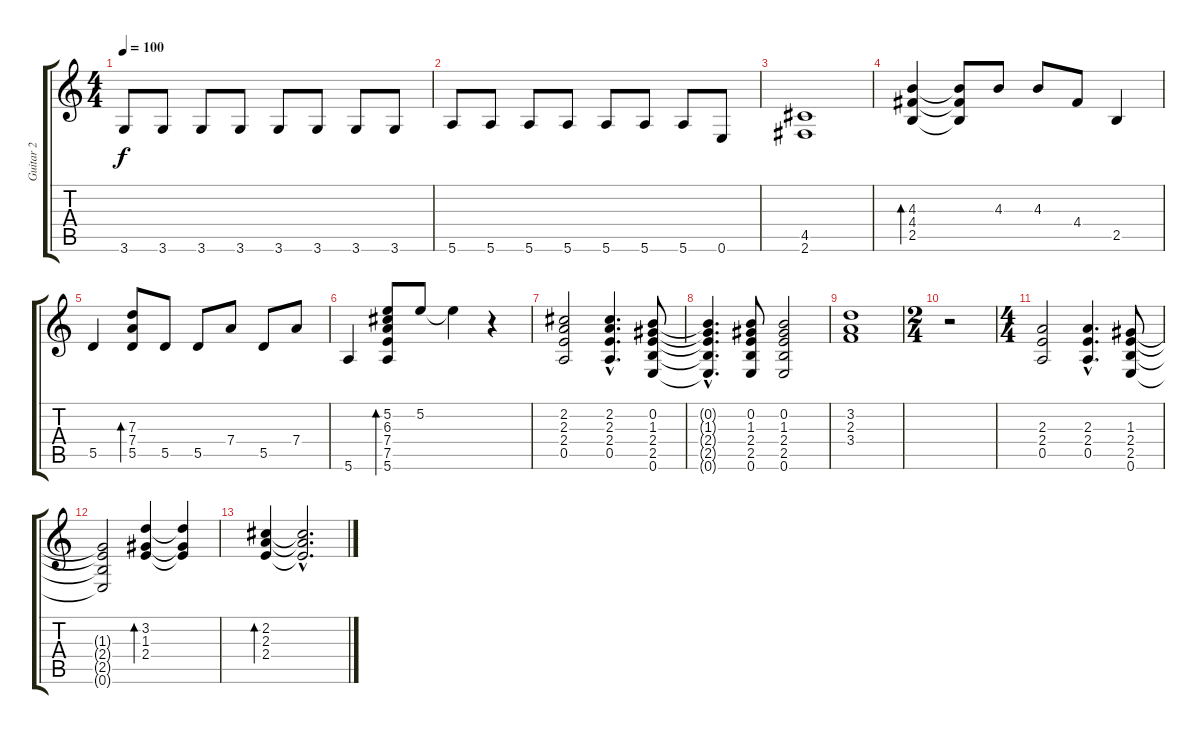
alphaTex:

\track ("Guitar 2" "Guitar 2") {instrument acousticguitarsteel}
\staff {score tabs}
\tuning (E4 B3 G3 D3 A2 E2) {hide}
\ts (4 4)
\tempo 100
\clef g2
\ks c
3.6.8{dy f} 3.6.8 3.6.8 3.6.8 3.6.8 3.6.8 3.6.8 3.6.8 |
5.6.8 5.6.8 5.6.8 5.6.8 5.6.8 5.6.8 5.6.8 0.6.8 |
(4.5 2.6).1 |
(4.3 4.4 2.5).4{bd 60} (4.3{t} 4.4{t} 2.5{t}).8 4.3.8 4.3.8 4.4.8 2.5.4 |
5.5.4 (7.3 7.4 5.5).8{bd 60} 5.5.8 5.5.8 7.4.8 5.5.8 7.4.8 |
5.6.4 (5.2 6.3 7.4 7.5 5.6).8{bd 60} 5.2.8 5.2{t}.4 r.4 |
(2.2 2.3 2.4 0.5).2 (2.2{hac} 2.3{hac} 2.4{hac} 0.5{hac}).4{d} (0.2 1.3 2.4 2.5 0.6).8 |
(0.2{hac t} 1.3{hac t} 2.4{hac t} 2.5{hac t} 0.6{hac t}).4{d} (0.2 1.3 2.4 2.5 0.6).8 (0.2 1.3 2.4 2.5 0.6).2 |
(3.2 2.3 3.4).1 |
\ts (2 4)
r.2 |
\ts (4 4)
(2.3 2.4 0.5).2 (2.3{hac} 2.4{hac} 0.5{hac}).4{d} (1.3 2.4 2.5 0.6).8 |
(1.3{t} 2.4{t} 2.5{t} 0.6{t}).2 (3.2 1.3 2.4).4{bd 60} (3.2{t} 1.3{t} 2.4{t}).4 |
(2.2 2.3 2.4).4{bd 60} (2.2{hac t} 2.3{hac t} 2.4{hac t}).2{d}
